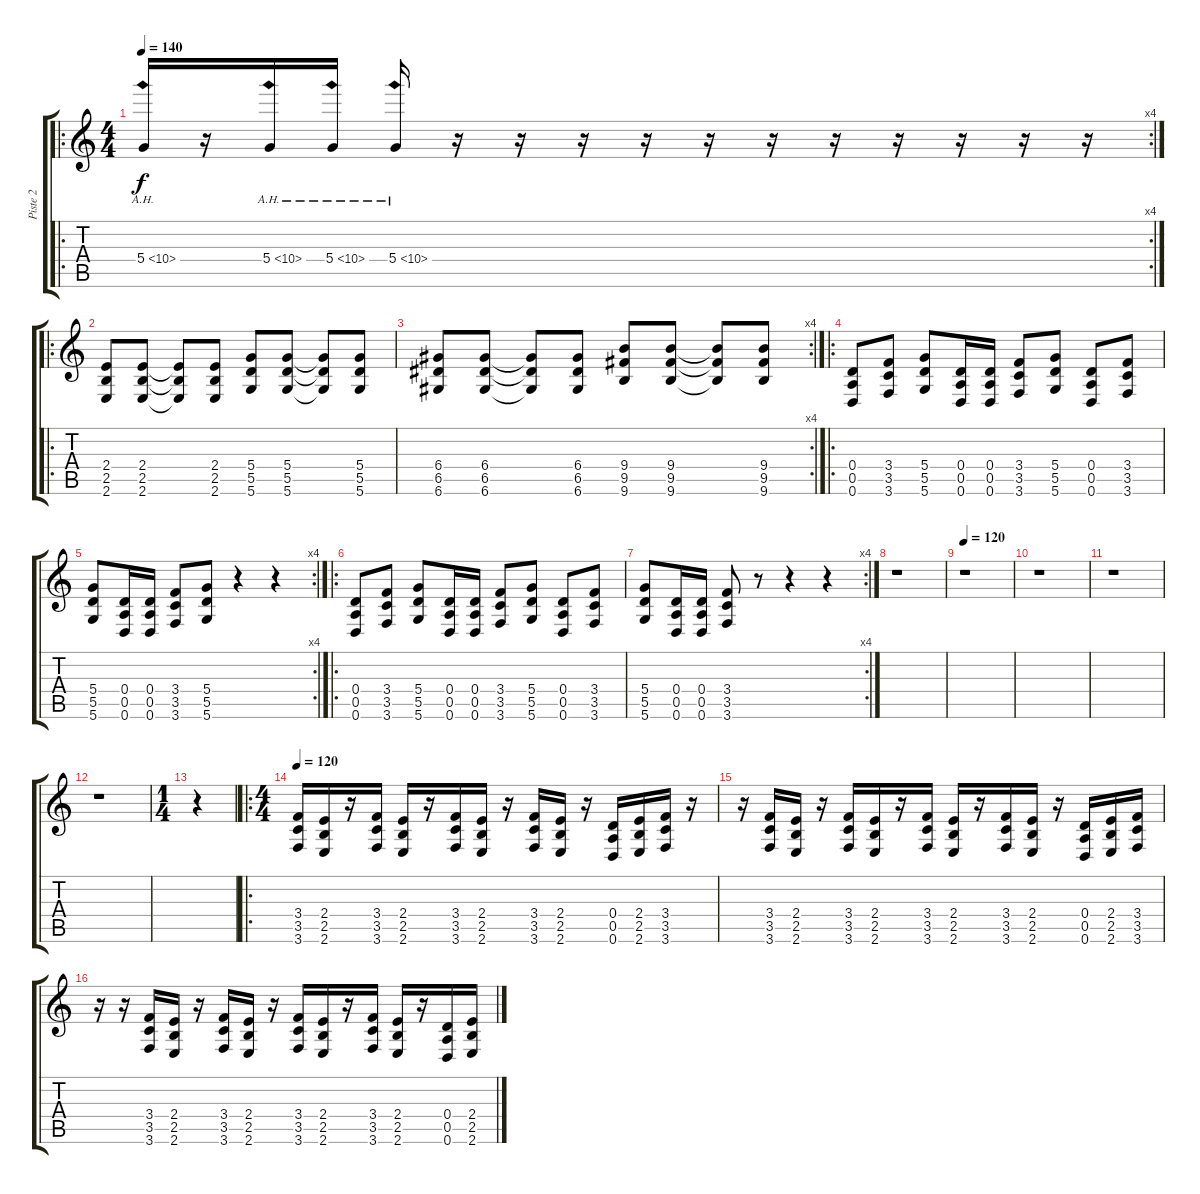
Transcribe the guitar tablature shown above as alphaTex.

\track ("Piste 2" "Piste 2") {instrument overdrivenguitar}
\staff {score tabs}
\tuning (E4 B3 G3 D3 A2 D2) {hide}
\ro
\rc 4
\ts (4 4)
\tempo 140
\clef g2
\ks c
5.4{ah 5}.16{dy f} r.16 5.4{ah 5}.16 5.4{ah 5}.16 5.4{ah 5}.16 r.16 r.16 r.16 r.16 r.16 r.16 r.16 r.16 r.16 r.16 r.16 |
\ro
(2.4 2.5 2.6).8 (2.4 2.5 2.6).8 (2.4{t} 2.5{t} 2.6{t}).8 (2.4 2.5 2.6).8 (5.4 5.5 5.6).8 (5.4 5.5 5.6).8 (5.4{t} 5.5{t} 5.6{t}).8 (5.4 5.5 5.6).8 |
\rc 4
(6.4 6.5 6.6).8 (6.4 6.5 6.6).8 (6.4{t} 6.5{t} 6.6{t}).8 (6.4 6.5 6.6).8 (9.4 9.5 9.6).8 (9.4 9.5 9.6).8 (9.4{t} 9.5{t} 9.6{t}).8 (9.4 9.5 9.6).8 |
\ro
(0.4 0.5 0.6).8 (3.4 3.5 3.6).8 (5.4 5.5 5.6).8 (0.4 0.5 0.6).16 (0.4 0.5 0.6).16 (3.4 3.5 3.6).8 (5.4 5.5 5.6).8 (0.4 0.5 0.6).8 (3.4 3.5 3.6).8 |
\rc 4
(5.4 5.5 5.6).8 (0.4 0.5 0.6).16 (0.4 0.5 0.6).16 (3.4 3.5 3.6).8 (5.4 5.5 5.6).8 r.4 r.4 |
\ro
(0.4 0.5 0.6).8 (3.4 3.5 3.6).8 (5.4 5.5 5.6).8 (0.4 0.5 0.6).16 (0.4 0.5 0.6).16 (3.4 3.5 3.6).8 (5.4 5.5 5.6).8 (0.4 0.5 0.6).8 (3.4 3.5 3.6).8 |
\rc 4
(5.4 5.5 5.6).8 (0.4 0.5 0.6).16 (0.4 0.5 0.6).16 (3.4 3.5 3.6).8 r.8 r.4 r.4 |
r.1 |
\tempo 120
r.1 |
r.1 |
r.1 |
r.1 |
\ts (1 4)
r.4 |
\ro
\ts (4 4)
\tempo 120
(3.4 3.5 3.6).16 (2.4 2.5 2.6).16 r.16 (3.4 3.5 3.6).16 (2.4 2.5 2.6).16 r.16 (3.4 3.5 3.6).16 (2.4 2.5 2.6).16 r.16 (3.4 3.5 3.6).16 (2.4 2.5 2.6).16 r.16 (0.4 0.5 0.6).16 (2.4 2.5 2.6).16 (3.4 3.5 3.6).16 r.16 |
r.16 (3.4 3.5 3.6).16 (2.4 2.5 2.6).16 r.16 (3.4 3.5 3.6).16 (2.4 2.5 2.6).16 r.16 (3.4 3.5 3.6).16 (2.4 2.5 2.6).16 r.16 (3.4 3.5 3.6).16 (2.4 2.5 2.6).16 r.16 (0.4 0.5 0.6).16 (2.4 2.5 2.6).16 (3.4 3.5 3.6).16 |
r.16 r.16 (3.4 3.5 3.6).16 (2.4 2.5 2.6).16 r.16 (3.4 3.5 3.6).16 (2.4 2.5 2.6).16 r.16 (3.4 3.5 3.6).16 (2.4 2.5 2.6).16 r.16 (3.4 3.5 3.6).16 (2.4 2.5 2.6).16 r.16 (0.4 0.5 0.6).16 (2.4 2.5 2.6).16
